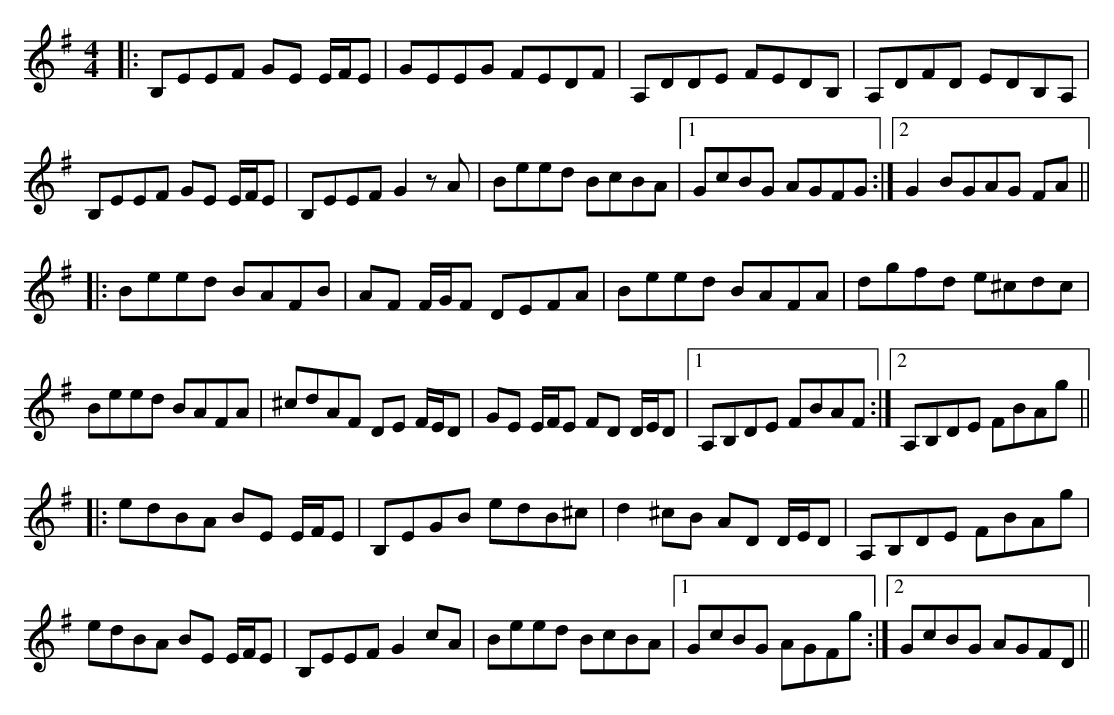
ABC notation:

X:1
M:4/4
K:G
|:B,EEF GE E/F/E|GEEG FEDF|A,DDE FEDB,|A,DFD EDB,A,|
B,EEF GE E/F/E|B,EEF G2 z A|Beed BcBA|1 GcBG AGFG:|2 G2 BGAG FA||
|:Beed BAFB|AF F/G/F DEFA|Beed BAFA|dgfd e^cdc|
Beed BAFA|^cdAF DE F/E/D|GE E/2F/2E FD D/2E/2D|1 A,B,DE FBAF:|2 A,B,DE FBAg||
|:edBA BE E/F/E|B,EGB edB^c|d2 ^cB AD D/E/D|A,B,DE FBAg|
edBA BE E/F/E|B,EEF G2 cA|Beed BcBA|1 GcBG AGFg:|2 GcBG AGFD||
